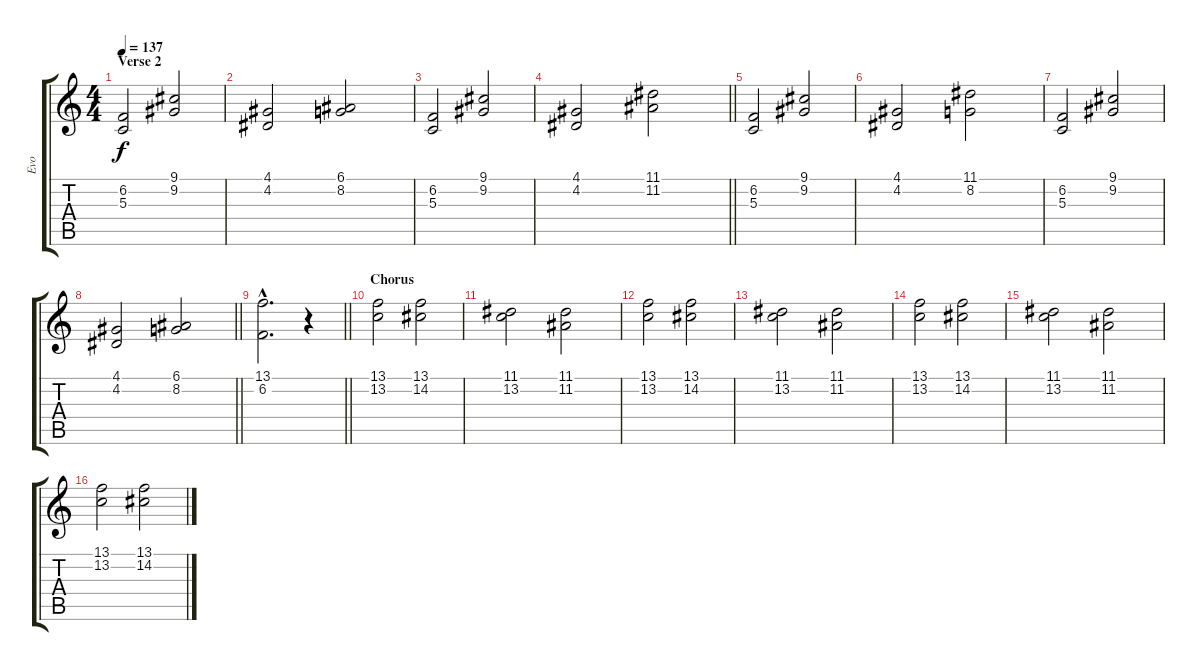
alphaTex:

\track ("Evo" "Evo") {instrument stringensemble1}
\staff {score tabs}
\tuning (E4 B3 G3 D3 A2 E2) {hide}
\ts (4 4)
\section ("" "Verse 2")
\tempo 137
\clef g2
\ks c
(6.2 5.3).2{dy f} (9.1 9.2).2 |
(4.1 4.2).2 (6.1 8.2).2 |
(6.2 5.3).2 (9.1 9.2).2 |
\barLineRight lightlight
(4.1 4.2).2 (11.1 11.2).2 |
\section ("" "")
(6.2 5.3).2 (9.1 9.2).2 |
(4.1 4.2).2 (11.1 8.2).2 |
(6.2 5.3).2 (9.1 9.2).2 |
\barLineRight lightlight
(4.1 4.2).2 (6.1 8.2).2 |
\barLineRight lightlight
(13.1{hac} 6.2{hac}).2{d} r.4 |
\section ("" "Chorus")
(13.1 13.2).2 (13.1 14.2).2 |
(11.1 13.2).2 (11.1 11.2).2 |
(13.1 13.2).2 (13.1 14.2).2 |
(11.1 13.2).2 (11.1 11.2).2 |
(13.1 13.2).2 (13.1 14.2).2 |
(11.1 13.2).2 (11.1 11.2).2 |
(13.1 13.2).2 (13.1 14.2).2
